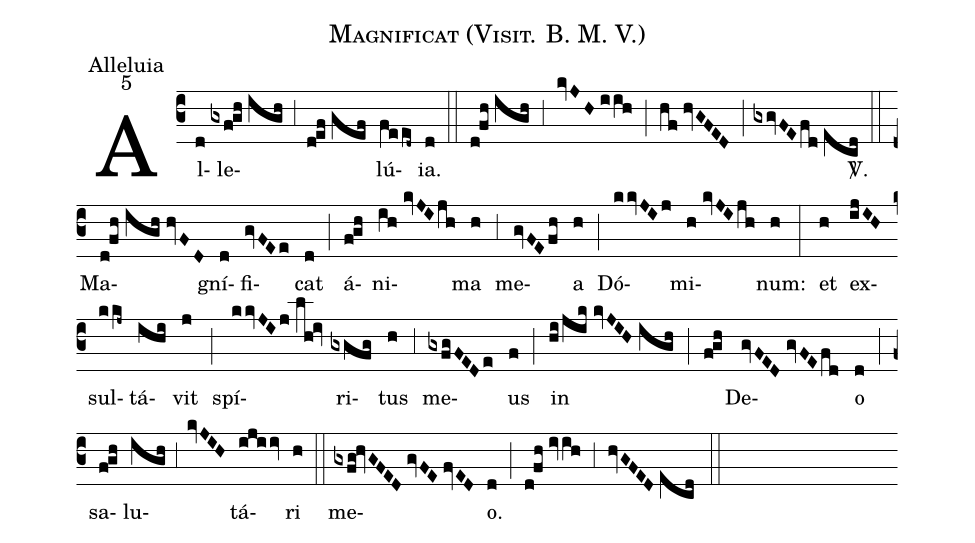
name:Magnificat (Visit. B. M. V.);
office-part:Alleluia;
mode:5;
%%
(c3) Al(d)le(gxf!gh//igh;3d!ef//gef)lú(feed~)ia.(d) (::) (d!fh//igh) (;3) (kvJH//iih) (;) (hf//hvGFED) (;) (gxgvFE/fd//ecd) <sp>V/</sp>.(::) Ma(d!fh//igh//hvFD)gní(d)fi(gvFEe)cat(d) (;) á(f!gh)ni(ih//kvJI/jh)ma(h) (;3) me(gvFE/fh)a(h) (;) Dó(kkvJIj)mi(h//kvJI/jh)num:(h) (:) et(h) ex(ijIH)sul(kkj~)tá(ihi)vit(j) (;) spí(kkvJIj//lh!iv)ri(gxgfg)tus(h) (;3) me(gxfgFEDe)us(f) (;) in(hi/jik//kvJIH//igh) (;) (f!gh) De(gvFED//gvFE/fd)o(d) (;) sa(f!gh)lu(igh;3kvJIH)tá(ijiiv)ri(h) (::) me(gxfg!hvGFED//gvFE//fvED)o.(d) (;) (d!fh//ivih) (;3) (hvGFED//ecd) (::)
